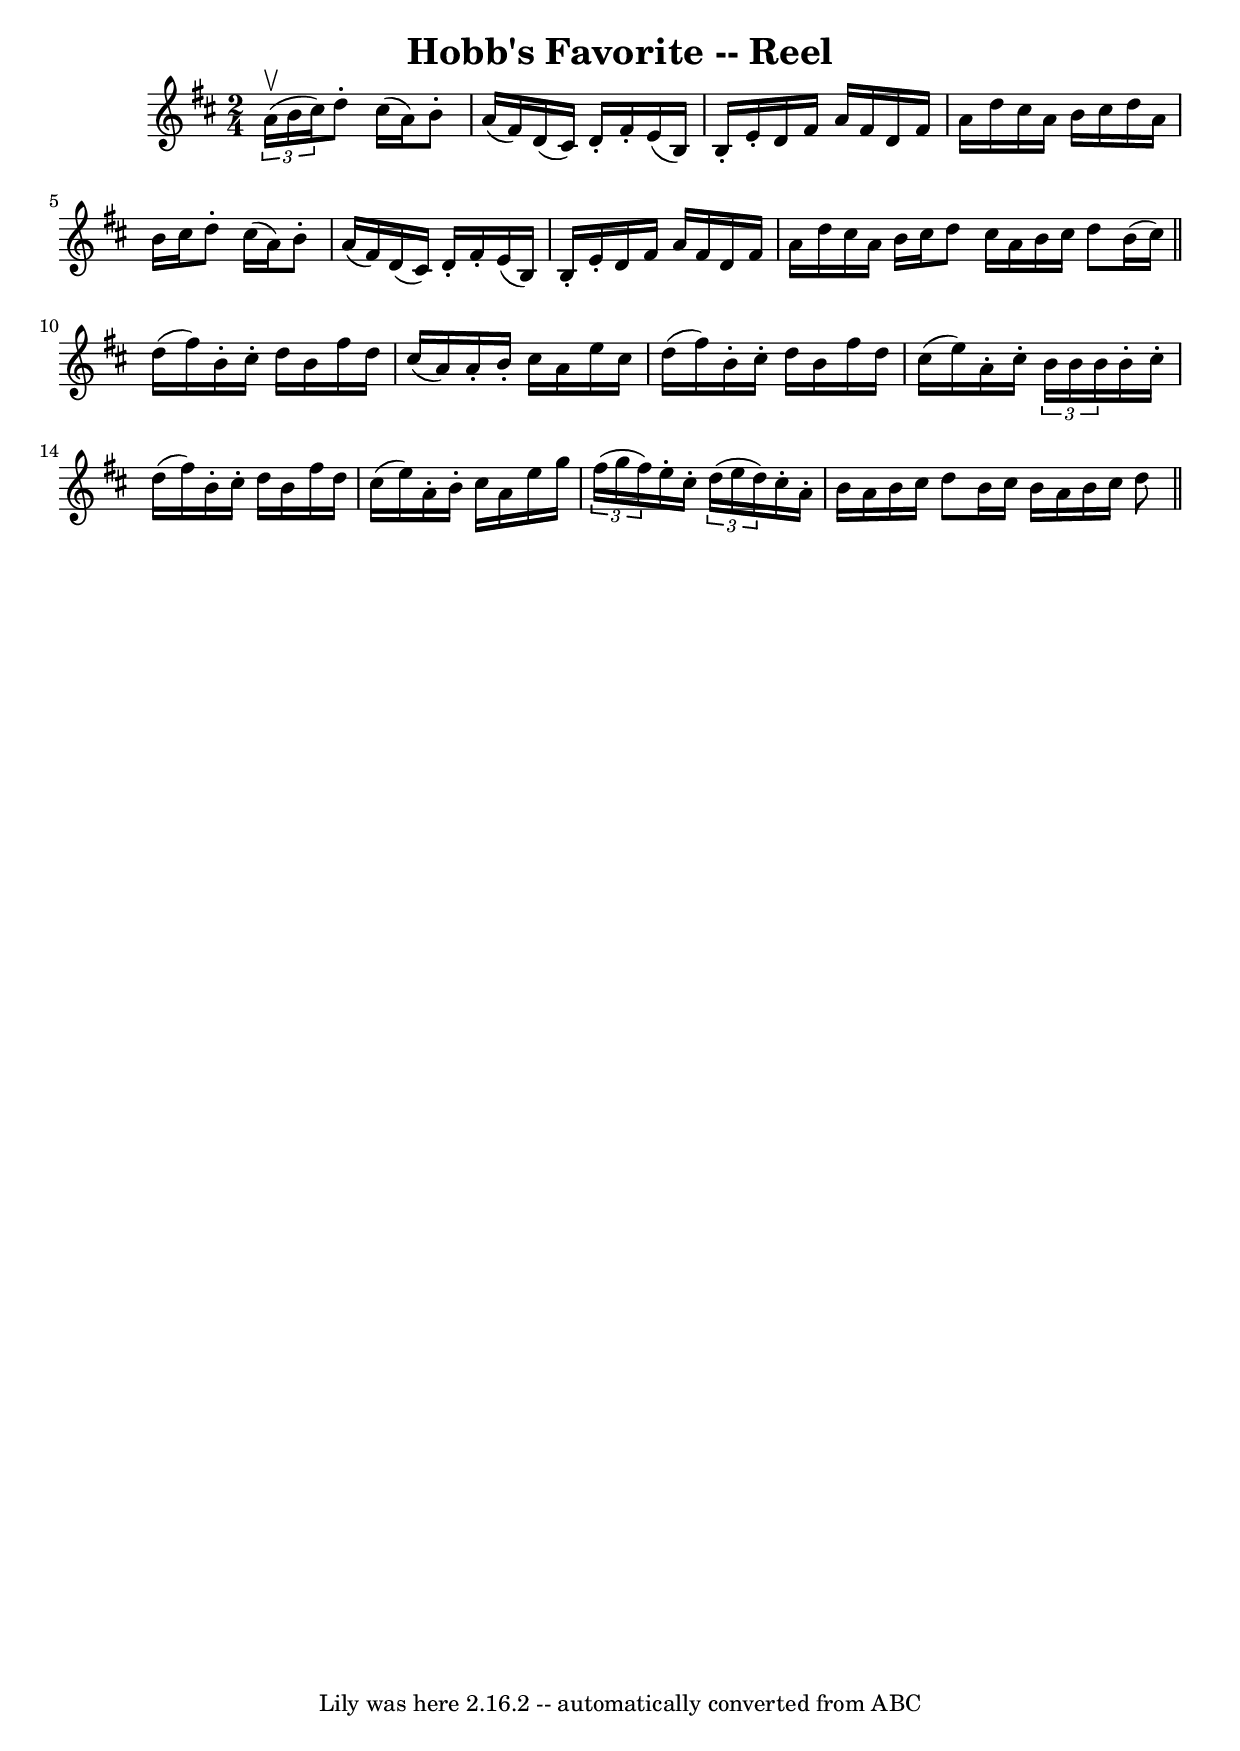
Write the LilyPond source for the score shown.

\version "2.7.40"
\include "Mammoth.ily"
\header {
	%% book = "Ryan's Mammoth Collection"
	crossRefNumber = "1"
	footnotes = ""
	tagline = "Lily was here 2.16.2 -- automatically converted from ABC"
	title = "Hobb's Favorite -- Reel"
}
voicedefault =  {
\set Score.defaultBarType = "empty"

\time 2/4 \key d \major   \times 2/3 { a'16^\upbow(b'16 cis''16) } 
|
 d''8 -. cis''16 (a'16) b'8 -. a'16 (fis'16) 
|
 d'16 (cis'16) d'16 -. fis'16 -. e'16 (b16) b16 
-. e'16 -. |
 d'16 fis'16 a'16 fis'16 d'16 fis'16    
a'16 d''16  |
 cis''16 a'16 b'16 cis''16 d''16 a'16   
 b'16 cis''16  |
 d''8 -. cis''16 (a'16) b'8 -. a'16 (
 fis'16) |
 d'16 (cis'16) d'16 -. fis'16 -. e'16 (
b16) b16 -. e'16 -. |
 d'16 fis'16 a'16 fis'16 d'16  
 fis'16 a'16 d''16  |
 cis''16 a'16 b'16 cis''16    
d''8  \bar ":|" cis''16 a'16 b'16 cis''16 d''8 b'16 (
cis''16) \bar "||" d''16 (fis''16) b'16 -. cis''16 -. d''16  
 b'16 fis''16 d''16  |
 cis''16 (a'16) a'16 -. b'16 -. 
 cis''16 a'16 e''16 cis''16  |
 d''16 (fis''16) b'16 
-. cis''16 -. d''16 b'16 fis''16 d''16  |
 cis''16 (
e''16) a'16 -. cis''16 -.   \times 2/3 { b'16 b'16 b'16  }   
b'16 -. cis''16 -. |
 d''16 (fis''16) b'16 -. cis''16 -.  
 d''16 b'16 fis''16 d''16  |
 cis''16 (e''16) a'16 -.  
 b'16 -. cis''16 a'16 e''16 g''16  |
   \times 2/3 { fis''16 
(g''16 fis''16) } e''16 -. cis''16 -.   \times 2/3 { d''16 (
e''16 d''16) } cis''16 -. a'16 -. |
 b'16 a'16 b'16    
cis''16 d''8 b'16 cis''16  \bar ":|" b'16 a'16 b'16 cis''16 
 d''8  \bar "||"   
}

\score{
    <<

	\context Staff="default"
	{
	    \voicedefault 
	}

    >>
	\layout {
	}
	\midi {}
}
